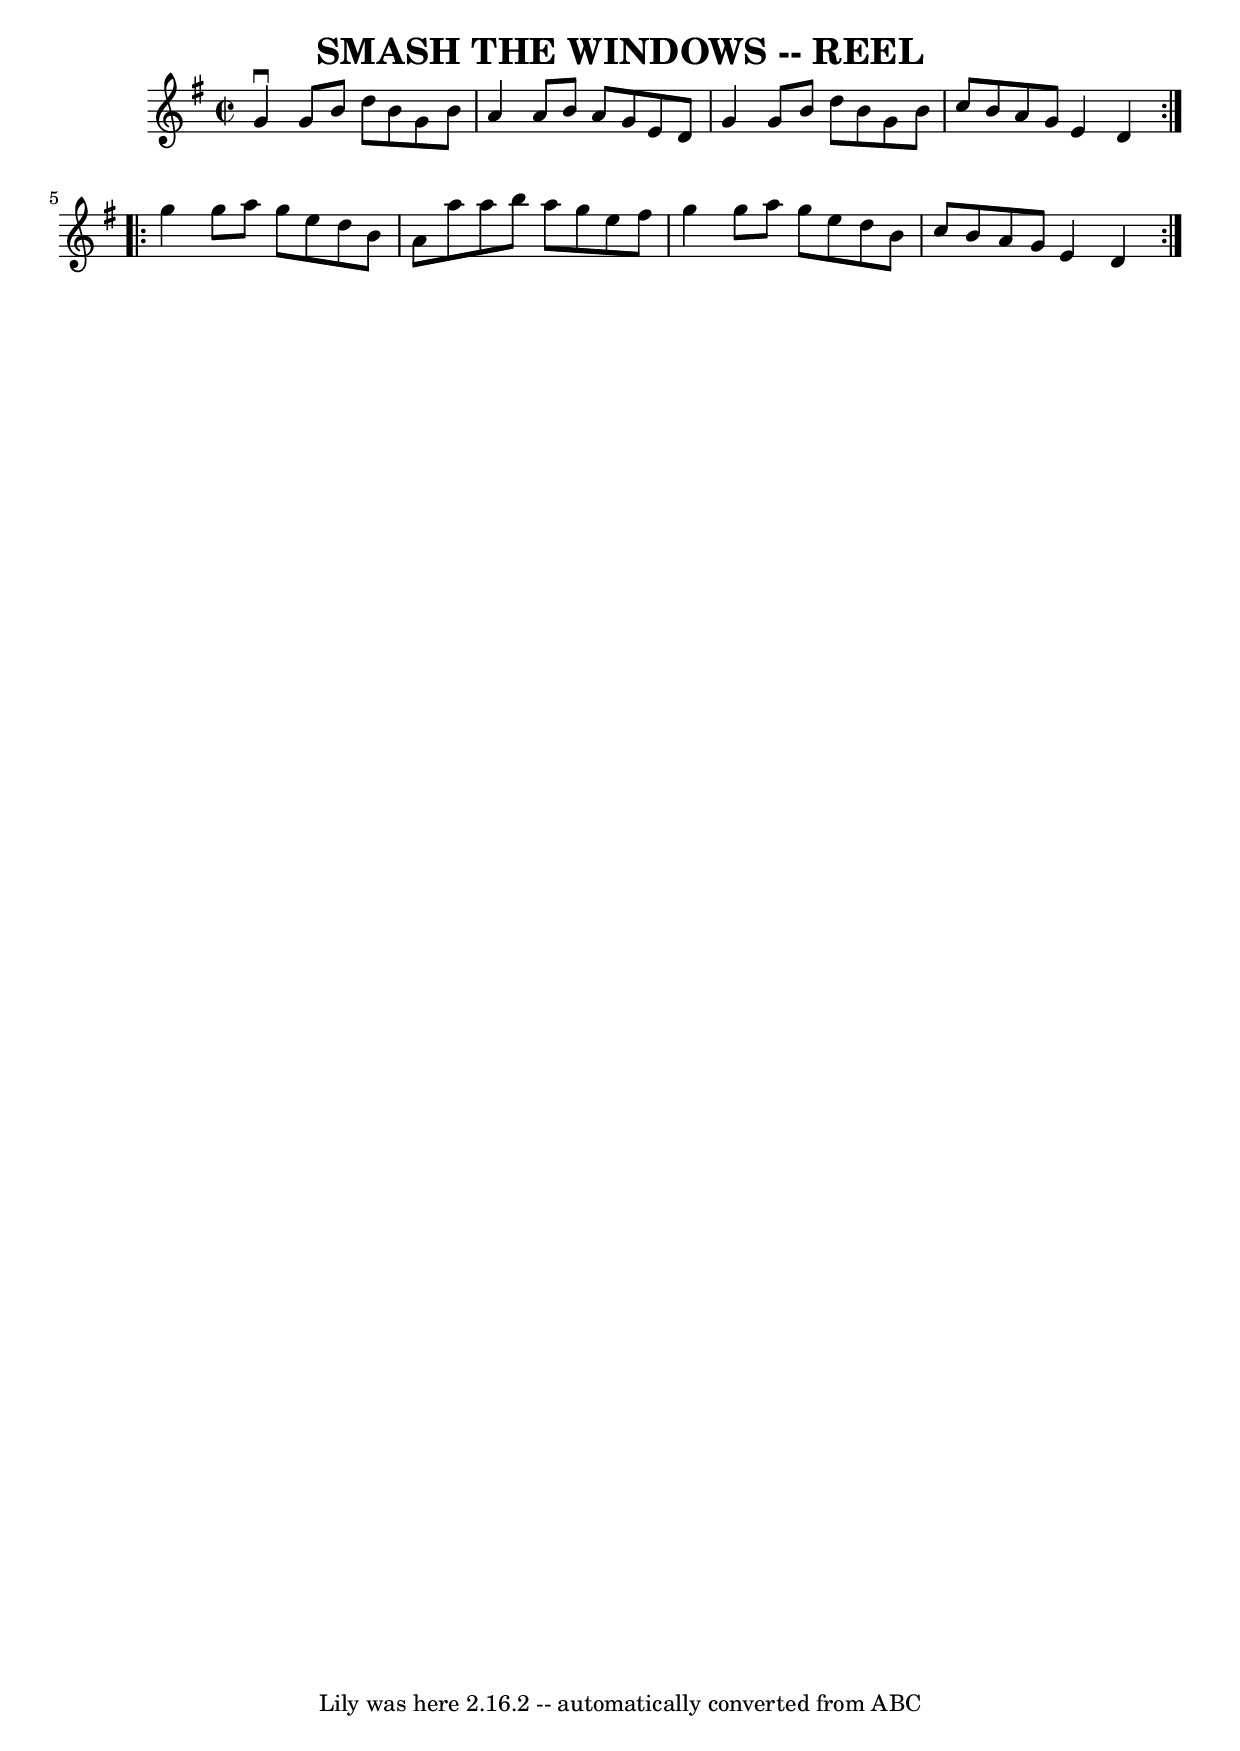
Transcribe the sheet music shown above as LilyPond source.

\version "2.7.40"
\include "Mammoth.ily"
\header {
	%% book = "Ryan's Mammoth Collection of Fiddle Tunes"
	crossRefNumber = "1"
	footnotes = ""
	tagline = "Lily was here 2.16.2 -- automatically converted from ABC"
	title = "SMASH THE WINDOWS -- REEL"
}
voicedefault =  {
\set Score.defaultBarType = "empty"

\repeat volta 2 {
\override Staff.TimeSignature #'style = #'C
 \time 2/2 \key g \major g'4^\downbow g'8 b'8 d''8 b'8 g'8    
b'8    |
 a'4 a'8 b'8 a'8 g'8 e'8 d'8    |
   
g'4 g'8 b'8 d''8 b'8 g'8 b'8    |
 c''8 b'8 a'8 
 g'8 e'4 d'4    }     \repeat volta 2 { g''4 g''8 a''8 g''8  
 e''8 d''8 b'8    |
 a'8 a''8 a''8 b''8 a''8 g''8 
 e''8 fis''8    |
 g''4 g''8 a''8 g''8 e''8 d''8    
b'8    |
 c''8 b'8 a'8 g'8 e'4 d'4    }   
}

\score{
    <<

	\context Staff="default"
	{
	    \voicedefault 
	}

    >>
	\layout {
	}
	\midi {}
}
